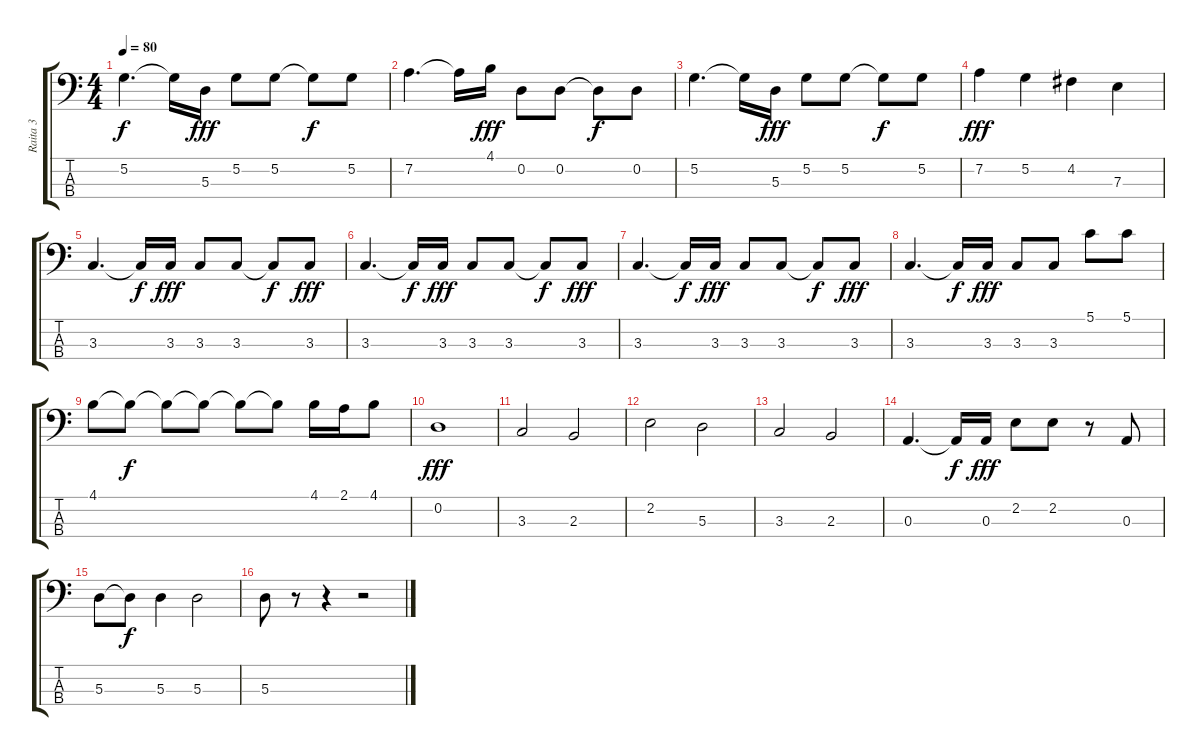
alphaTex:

\track ("Raita 3" "Raita 3") {instrument electricbassfinger}
\staff {score tabs}
\tuning (G2 D2 A1 E1) {hide}
\ts (4 4)
\tempo 80
\clef f4
\ks c
5.2.4{d dy f} 5.2{t}.16 5.3.16{dy fff} 5.2.8 5.2.8 5.2{t}.8{dy f} 5.2.8 |
7.2.4{d} 7.2{t}.16 4.1.16{dy fff} 0.2.8 0.2.8 0.2{t}.8{dy f} 0.2.8 |
5.2.4{d} 5.2{t}.16 5.3.16{dy fff} 5.2.8 5.2.8 5.2{t}.8{dy f} 5.2.8 |
7.2.4{dy fff} 5.2.4 4.2.4 7.3.4 |
3.3.4{d} 3.3{t}.16{dy f} 3.3.16{dy fff} 3.3.8 3.3.8 3.3{t}.8{dy f} 3.3.8{dy fff} |
3.3.4{d} 3.3{t}.16{dy f} 3.3.16{dy fff} 3.3.8 3.3.8 3.3{t}.8{dy f} 3.3.8{dy fff} |
3.3.4{d} 3.3{t}.16{dy f} 3.3.16{dy fff} 3.3.8 3.3.8 3.3{t}.8{dy f} 3.3.8{dy fff} |
3.3.4{d} 3.3{t}.16{dy f} 3.3.16{dy fff} 3.3.8 3.3.8 5.1.8 5.1.8 |
4.1.8 4.1{t}.8{dy f} 4.1{t}.8 4.1{t}.8 4.1{t}.8 4.1{t}.8 4.1.16 2.1.16 4.1.8 |
0.2.1{dy fff} |
3.3.2 2.3.2 |
2.2.2 5.3.2 |
3.3.2 2.3.2 |
0.3.4{d} 0.3{t}.16{dy f} 0.3.16{dy fff} 2.2.8 2.2.8 r.8 0.3.8 |
5.3.8 5.3{t}.8{dy f} 5.3.4 5.3.2 |
5.3.8 r.8 r.4 r.2
